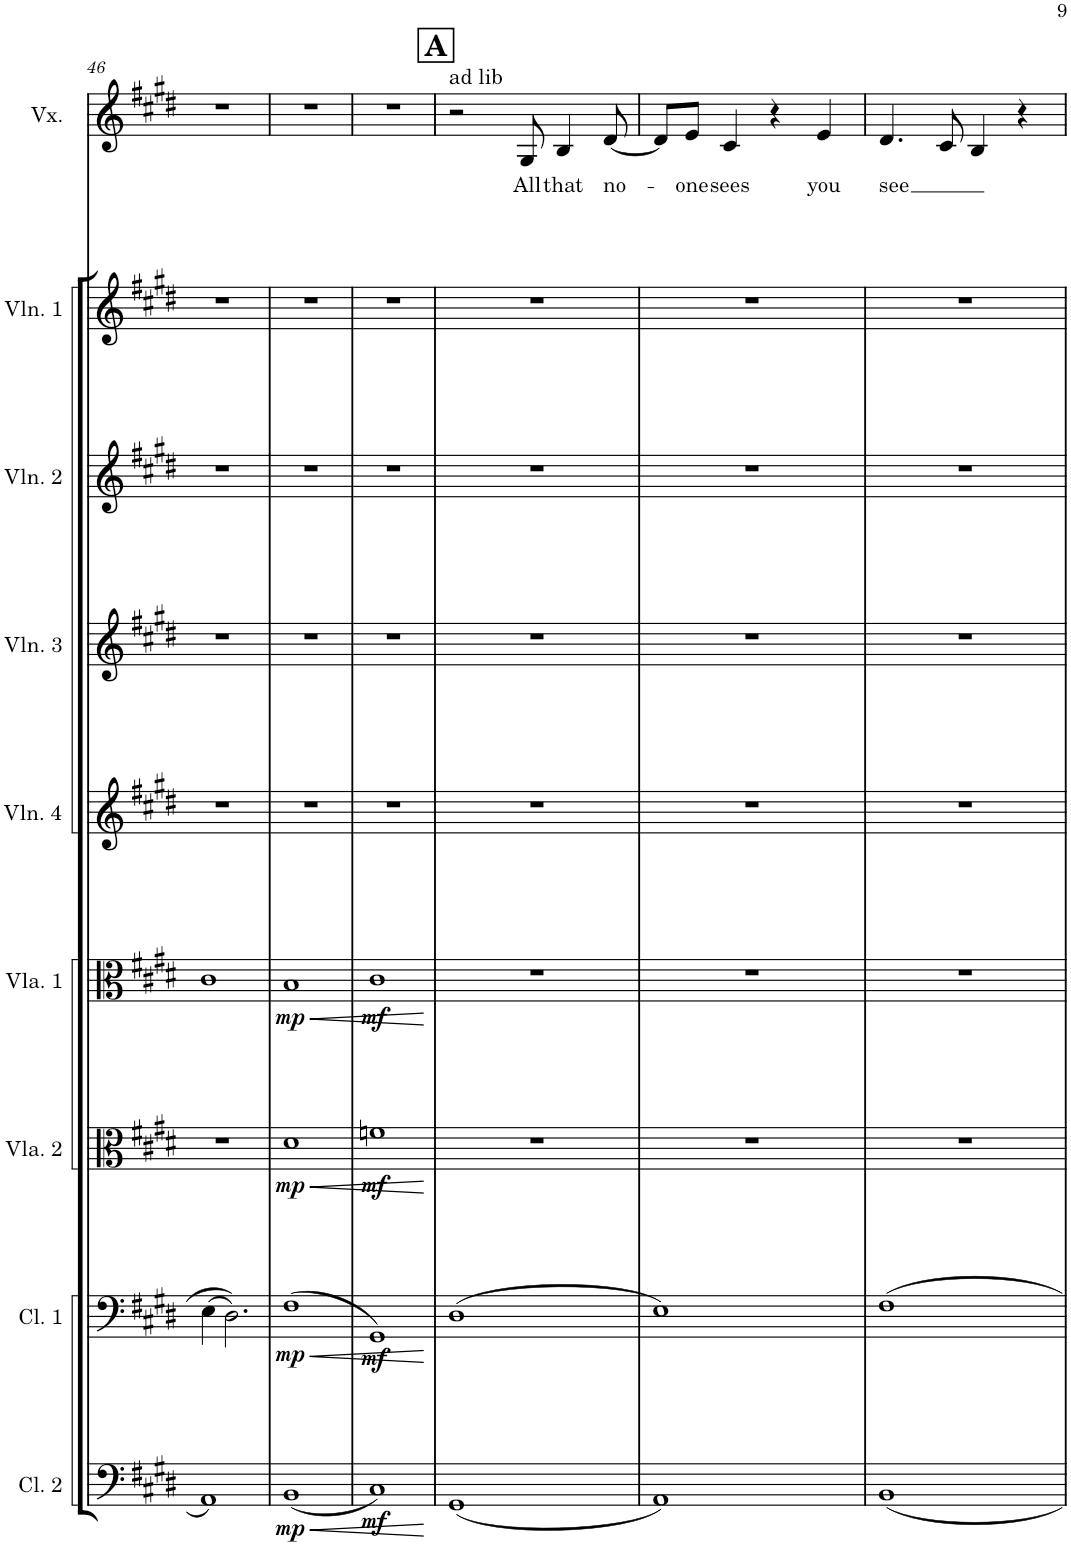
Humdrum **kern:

**kern	**dynam	**kern	**dynam	**kern	**dynam	**kern	**dynam	**kern	**text
*part5	*part5	*part4	*part4	*part3	*part3	*part2	*part2	*part1	*part1
*staff5	*staff5	*staff4	*staff4	*staff3	*staff3	*staff2	*staff2	*staff1	*staff1
*I"Cello 2	*	*I"Cello 1	*	*I"Viola 2	*	*I"Viola 1	*	*I"Vox	*
*I'Cl. 2	*	*I'Cl. 1	*	*I'Vla. 2	*	*I'Vla. 1	*	*I'Vx.	*
!!LO:PB:g=z
*clefF4	*	*clefF4	*	*clefC3	*	*clefC3	*	*clefG2	*
*k[f#c#g#d#]	*	*k[f#c#g#d#]	*	*k[f#c#g#d#]	*	*k[f#c#g#d#]	*	*k[f#c#g#d#]	*
*M4/4	*	*M4/4	*	*M4/4	*	*M4/4	*	*M4/4	*
=46	=46	=46	=46	=46	=46	=46	=46	=46	=46
1AA	.	(4E\	.	1r	.	1c#	.	1r	.
.	.	2.D#\)	.	.	.	.	.	.	.
=47	=47	=47	=47	=47	=47	=47	=47	=47	=47
!	!LO:HP:b	!	!LO:HP:b	!	!LO:HP:b	!	!LO:HP:b	!	!
!	!LO:DY:n=1:b	!	!LO:DY:n=1:b	!	!LO:DY:n=1:b	!	!LO:DY:n=1:b	!	!
(1BB	< mp	(1F#	< mp	1d#	< mp	1B	< mp	1r	.
=48	=48	=48	=48	=48	=48	=48	=48	=48	=48
!	!LO:DY:b	!	!LO:DY:b	!	!LO:DY:b	!	!LO:DY:b	!	!
1C#)	mf	1GG#)	mf	1fn	mf	1c#	mf	1r	.
.	[	.	[	.	[	.	[	.	.
!!LO:REH:place=s1:a:B:cj:fs=14:t=A
=49	=49	=49	=49	=49	=49	=49	=49	=49	=49
!	!	!	!	!	!	!	!	!LO:TX:a:t=ad lib	!
(1GG#	.	(1D#	.	1r	.	1r	.	2r	.
!	!	!	!	!	!	!	!	!	!LO:LY:b
.	.	.	.	.	.	.	.	8G#/	All
!	!	!	!	!	!	!	!	!	!LO:LY:b
.	.	.	.	.	.	.	.	4B/	that
!	!	!	!	!	!	!	!	!	!LO:LY:b
.	.	.	.	.	.	.	.	[8d#/	no-
=50	=50	=50	=50	=50	=50	=50	=50	=50	=50
1AA)	.	1E)	.	1r	.	1r	.	8d#/L]	.
!	!	!	!	!	!	!	!	!	!LO:LY:b
.	.	.	.	.	.	.	.	8e/J	-one
!	!	!	!	!	!	!	!	!	!LO:LY:b
.	.	.	.	.	.	.	.	4c#/	sees
.	.	.	.	.	.	.	.	4r	.
!	!	!	!	!	!	!	!	!	!LO:LY:b
.	.	.	.	.	.	.	.	4e/	you
=51	=51	=51	=51	=51	=51	=51	=51	=51	=51
!	!	!	!	!	!	!	!	!	!LO:LY:b
1BB	.	1F#	.	1r	.	1r	.	4.d#/	-see
.	.	.	.	.	.	.	.	8c#/	.
.	.	.	.	.	.	.	.	4B/	.
.	.	.	.	.	.	.	.	4r	.
=	=	=	=	=	=	=	=	=	=
*-	*-	*-	*-	*-	*-	*-	*-	*-	*-
